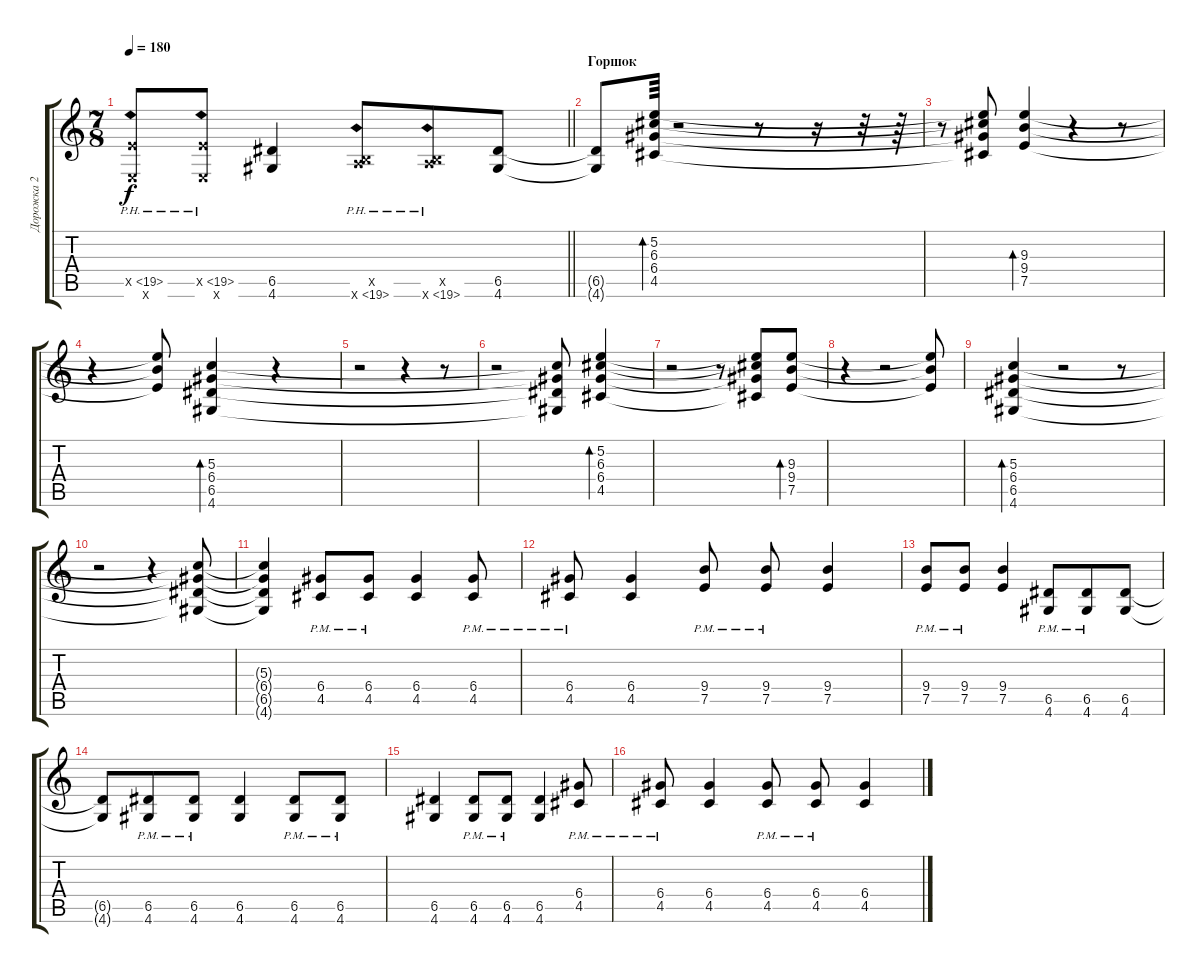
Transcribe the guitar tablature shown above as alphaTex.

\track ("Дорожка 2" "Дорожка 2") {instrument overdrivenguitar}
\staff {score tabs}
\tuning (E4 B3 G3 D3 A2 E2) {hide}
\ts (7 8)
\tempo 180
\clef g2
\barLineRight lightlight
\ks c
(7.5{ph 12 x} 0.6{x}).8{dy f} (7.5{ph 12 x} 0.6{x}).8 (6.5 4.6).4 (0.5{x} 7.6{ph 12 x}).8 (0.5{x} 7.6{ph 12 x}).8 (6.5 4.6).8 |
\section ("" "Горшок")
(6.5{t} 4.6{t}).8 (5.2 6.3 6.4 4.5).64{bd 120} r.2 r.8 r.16 r.32 r.64 |
r.8 (5.2{t} 6.3{t} 6.4{t} 4.5{t}).8 (9.3 9.4 7.5).4{bd 240} r.4 r.8 |
r.4 (9.3{t} 9.4{t} 7.5{t}).8 (5.3 6.4 6.5 4.6).4{bd 240} r.4 |
r.2 r.4 r.8 |
r.2 (5.3{t} 6.4{t} 6.5{t} 4.6{t}).8 (5.2 6.3 6.4 4.5).4{bd 120} |
r.2 r.8 (5.2{t} 6.3{t} 6.4{t} 4.5{t}).8 (9.3 9.4 7.5).8{bd 240} |
r.4 r.2 (9.3{t} 9.4{t} 7.5{t}).8 |
(5.3 6.4 6.5 4.6).4{bd 240} r.2 r.8 |
r.2 r.4 (5.3{t} 6.4{t} 6.5{t} 4.6{t}).8 |
(5.3{t} 6.4{t} 6.5{t} 4.6{t}).4 (6.4{pm} 4.5{pm}).8 (6.4{pm} 4.5{pm}).8 (6.4 4.5).4 (6.4{pm} 4.5{pm}).8 |
(6.4{pm} 4.5{pm}).8 (6.4 4.5).4 (9.4{pm} 7.5{pm}).8 (9.4{pm} 7.5{pm}).8 (9.4 7.5).4 |
(9.4{pm} 7.5{pm}).8 (9.4{pm} 7.5{pm}).8 (9.4 7.5).4 (6.5 4.6{pm}).8 (6.5 4.6{pm}).8 (6.5 4.6).8 |
(6.5{t} 4.6{t}).8 (6.5{pm} 4.6{pm}).8 (6.5{pm} 4.6{pm}).8 (6.5 4.6).4 (6.5{pm} 4.6{pm}).8 (6.5{pm} 4.6{pm}).8 |
(6.5 4.6).4 (6.5{pm} 4.6{pm}).8 (6.5{pm} 4.6{pm}).8 (6.5 4.6).4 (6.4{pm} 4.5{pm}).8 |
(6.4{pm} 4.5{pm}).8 (6.4 4.5).4 (6.4{pm} 4.5{pm}).8 (6.4{pm} 4.5{pm}).8 (6.4 4.5).4
